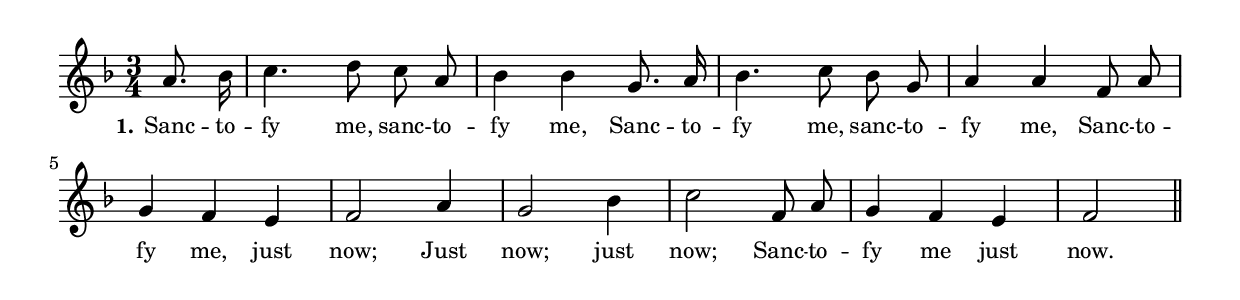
% 085.ly - Score sheet for "Just Now"
% Copyright (C) 2007  Marcus Brinkmann <marcus@gnu.org>
%
% This score sheet is free software; you can redistribute it and/or
% modify it under the terms of the Creative Commons Legal Code
% Attribution-ShareALike as published by Creative Commons; either
% version 2.0 of the License, or (at your option) any later version.
%
% This score sheet is distributed in the hope that it will be useful,
% but WITHOUT ANY WARRANTY; without even the implied warranty of
% MERCHANTABILITY or FITNESS FOR A PARTICULAR PURPOSE.  See the
% Creative Commons Legal Code Attribution-ShareALike for more details.
%
% You should have received a copy of the Creative Commons Legal Code
% Attribution-ShareALike along with this score sheet; if not, write to
% Creative Commons, 543 Howard Street, 5th Floor,
% San Francisco, CA 94105-3013  United States

\version "2.21.0"

%\header
%{
%  title = "Just Now"
%  composer = "trad."
%}

melody =
<<
     \context Voice
    {
	\set Staff.midiInstrument = "acoustic grand"
	\override Staff.VerticalAxisGroup.minimum-Y-extent = #'(0 . 0)

	\autoBeamOff

	\time 3/4
	\clef violin
	\key f \major
	{
	    \partial 4 a'8. bes'16 | c''4. d''8 c'' a' | bes'4 bes' g'8. a'16 |
	    bes'4. c''8 bes' g' | a'4 a' f'8 a' | g'4 f' e' | f'2 a'4 |
	    g'2 bes'4 | c''2 f'8 a' | g'4 f' e' | f'2
	    \bar "||"
	}
    }
    \new Lyrics
    \lyricsto "" {
        \override LyricText.font-size = #0
        \override StanzaNumber.font-size = #-1

	\set stanza = "1."
	Sanc -- to -- fy me, sanc -- to -- fy me,
	Sanc -- to -- fy me, sanc -- to -- fy me,
	Sanc -- to -- fy me, just now;
	Just now; just now;
	Sanc -- to -- fy me just now.
    }
>>


\score
{
  \new Staff { \melody }

  \layout { indent = 0.0 }
}

\score
{
  \new Staff { \unfoldRepeats \melody }


  \midi {
    \tempo 4 = 120
    }


}
